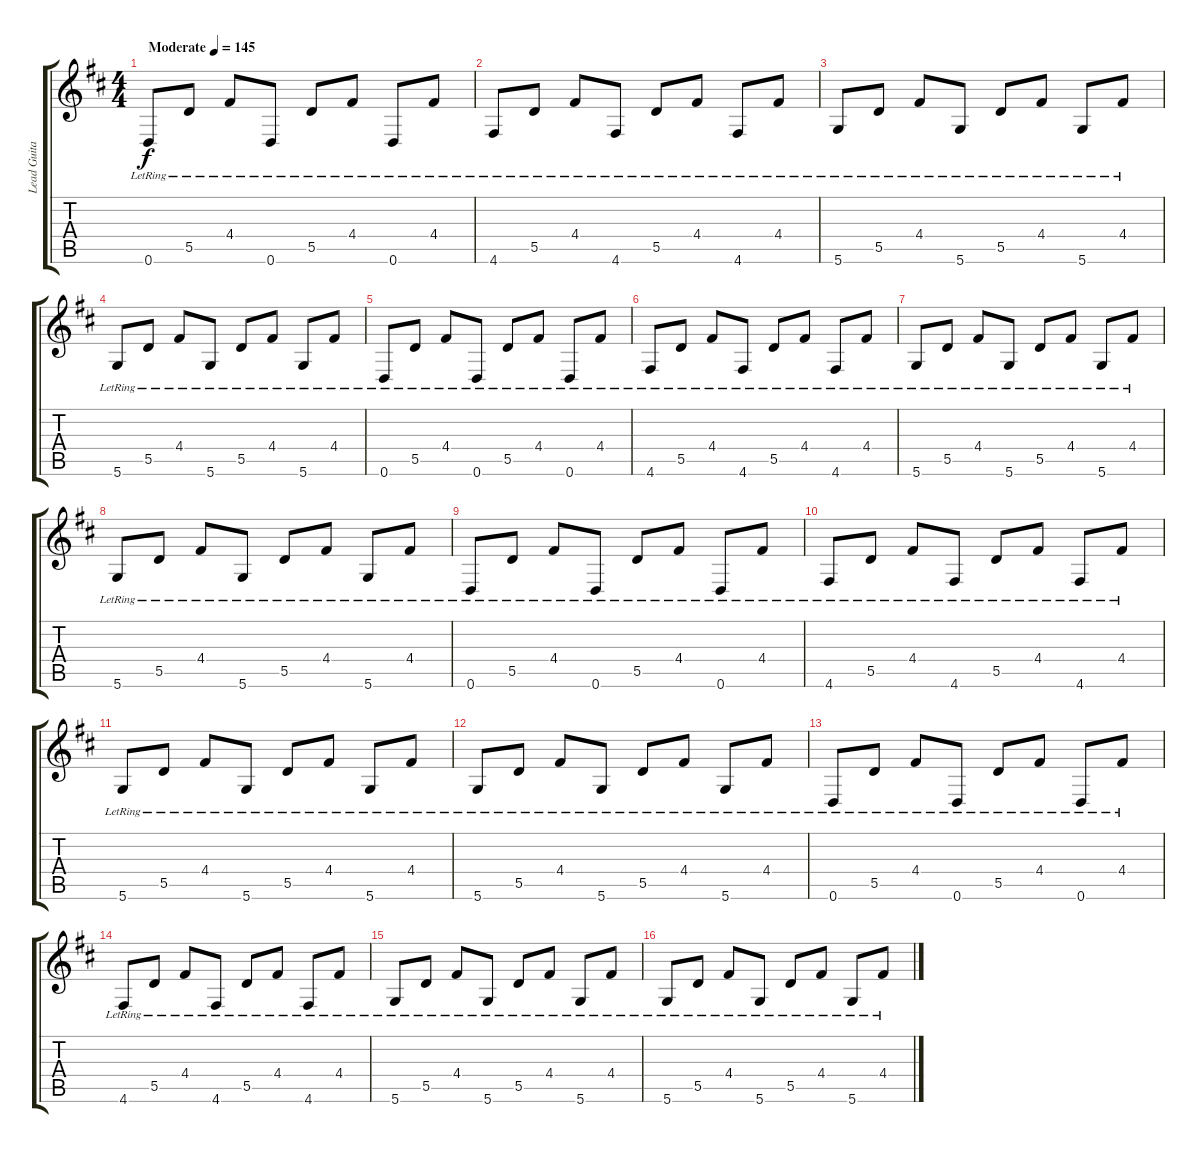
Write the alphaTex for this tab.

\track ("Lead Guitar" "Lead Guita") {instrument overdrivenguitar}
\staff {score tabs}
\tuning (E4 B3 G3 D3 A2 D2) {hide}
\ts (4 4)
\tempo (145 "Moderate")
\clef g2
\ks d
0.6{lr}.8{dy f instrument overdrivenguitar} 5.5{lr}.8 4.4{lr}.8 0.6{lr}.8 5.5{lr}.8 4.4{lr}.8 0.6{lr}.8 4.4{lr}.8 |
4.6{lr}.8 5.5{lr}.8 4.4{lr}.8 4.6{lr}.8 5.5{lr}.8 4.4{lr}.8 4.6{lr}.8 4.4{lr}.8 |
5.6{lr}.8 5.5{lr}.8 4.4{lr}.8 5.6{lr}.8 5.5{lr}.8 4.4{lr}.8 5.6{lr}.8 4.4{lr}.8 |
5.6{lr}.8 5.5{lr}.8 4.4{lr}.8 5.6{lr}.8 5.5{lr}.8 4.4{lr}.8 5.6{lr}.8 4.4{lr}.8 |
0.6{lr}.8 5.5{lr}.8 4.4{lr}.8 0.6{lr}.8 5.5{lr}.8 4.4{lr}.8 0.6{lr}.8 4.4{lr}.8 |
4.6{lr}.8 5.5{lr}.8 4.4{lr}.8 4.6{lr}.8 5.5{lr}.8 4.4{lr}.8 4.6{lr}.8 4.4{lr}.8 |
5.6{lr}.8 5.5{lr}.8 4.4{lr}.8 5.6{lr}.8 5.5{lr}.8 4.4{lr}.8 5.6{lr}.8 4.4{lr}.8 |
5.6{lr}.8 5.5{lr}.8 4.4{lr}.8 5.6{lr}.8 5.5{lr}.8 4.4{lr}.8 5.6{lr}.8 4.4{lr}.8 |
0.6{lr}.8 5.5{lr}.8 4.4{lr}.8 0.6{lr}.8 5.5{lr}.8 4.4{lr}.8 0.6{lr}.8 4.4{lr}.8 |
4.6{lr}.8 5.5{lr}.8 4.4{lr}.8 4.6{lr}.8 5.5{lr}.8 4.4{lr}.8 4.6{lr}.8 4.4{lr}.8 |
5.6{lr}.8 5.5{lr}.8 4.4{lr}.8 5.6{lr}.8 5.5{lr}.8 4.4{lr}.8 5.6{lr}.8 4.4{lr}.8 |
5.6{lr}.8 5.5{lr}.8 4.4{lr}.8 5.6{lr}.8 5.5{lr}.8 4.4{lr}.8 5.6{lr}.8 4.4{lr}.8 |
0.6{lr}.8 5.5{lr}.8 4.4{lr}.8 0.6{lr}.8 5.5{lr}.8 4.4{lr}.8 0.6{lr}.8 4.4{lr}.8 |
4.6{lr}.8 5.5{lr}.8 4.4{lr}.8 4.6{lr}.8 5.5{lr}.8 4.4{lr}.8 4.6{lr}.8 4.4{lr}.8 |
5.6{lr}.8 5.5{lr}.8 4.4{lr}.8 5.6{lr}.8 5.5{lr}.8 4.4{lr}.8 5.6{lr}.8 4.4{lr}.8 |
5.6{lr}.8 5.5{lr}.8 4.4{lr}.8 5.6{lr}.8 5.5{lr}.8 4.4{lr}.8 5.6{lr}.8 4.4{lr}.8
